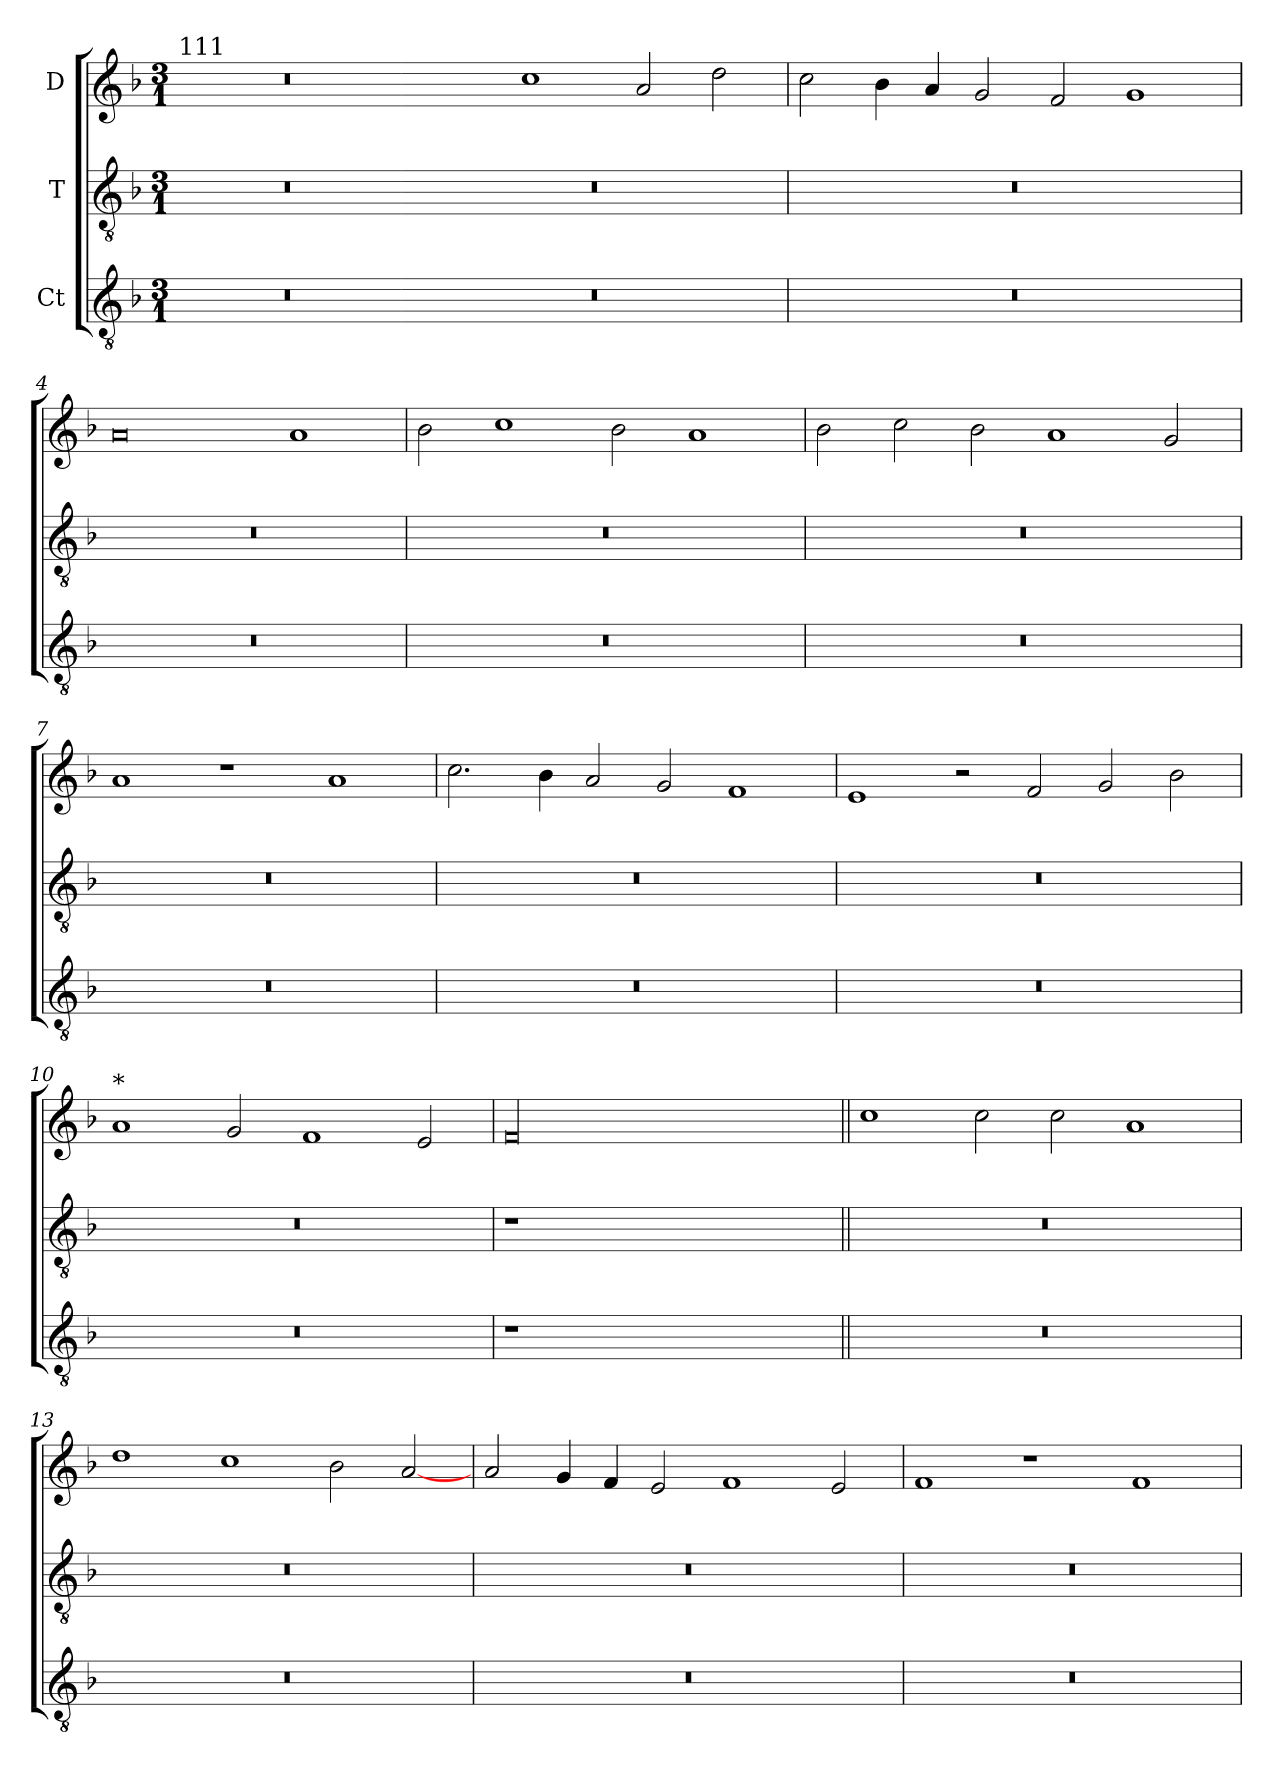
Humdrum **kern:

**kern	**kern	**kern
*part3	*part2	*part1
*staff3	*staff2	*staff1
*I"Ct	*I"T	*I"D
!!LO:PB:g=z
*clefGv2	*clefGv2	*clefG2
*ITrd7c12	*ITrd7c12	*
*k[b-]	*k[b-]	*k[b-]
*F:	*F:	*F:
*M3/1	*M3/1	*M3/1
=1	=1	=1
!	!	!LO:TX:a:t=111
!LO:N:vis=1	!LO:N:vis=1	!LO:N:vis=1
0.r	0.r	0.r
=2-	=2-	=2-
!LO:N:vis=1	!LO:N:vis=1	!
0.r	0.r	1ryy
.	.	1cci\
.	.	2ai/
.	.	2ddi\
=3	=3	=3
!LO:N:vis=1	!LO:N:vis=1	!
0.r	0.r	2cci\
.	.	4b-i\
.	.	4ai/
.	.	2gi/
.	.	2fi/
.	.	1gi/
=4	=4	=4
!LO:N:vis=1	!LO:N:vis=1	!
0.r	0.r	0ai/
.	.	1ai/
=5	=5	=5
!LO:N:vis=1	!LO:N:vis=1	!
0.r	0.r	2b-i\
.	.	1cci\
.	.	2b-i\
.	.	1ai/
!!LO:LB:g=z
=6	=6	=6
!LO:N:vis=1	!LO:N:vis=1	!
0.r	0.r	2b-i\
.	.	2cci\
.	.	2b-i\
.	.	1ai/
.	.	2gi/
=7	=7	=7
!LO:N:vis=1	!LO:N:vis=1	!
0.r	0.r	1ai/
.	.	1r
.	.	1ai/
=8	=8	=8
!LO:N:vis=1	!LO:N:vis=1	!
0.r	0.r	2.cci\
.	.	4b-i\
.	.	2ai/
.	.	2gi/
.	.	1fi/
=9	=9	=9
!LO:N:vis=1	!LO:N:vis=1	!
0.r	0.r	1ei/
.	.	2r
.	.	2fi/
.	.	2gi/
.	.	2b-i\
=10	=10	=10
!	!	!LO:TX:t=*
!LO:N:vis=1	!LO:N:vis=1	!
0.r	0.r	1ai/
.	.	2gi/
.	.	1fi/
.	.	2ei/
=11	=11	=11
!LO:N:vis=1	!LO:N:vis=1	!
0.r	0.r	00fi/
1ryy	1ryy	.
!!LO:LB:g=z
=12||	=12||	=12||
!LO:N:vis=1	!LO:N:vis=1	!
0.r	0.r	1cci\
.	.	2cci\
.	.	2cci\
.	.	1ai/
=13	=13	=13
!LO:N:vis=1	!LO:N:vis=1	!
0.r	0.r	1ddi\
.	.	1cci\
.	.	2b-i\
.	.	[2ai/
=14	=14	=14
!LO:N:vis=1	!LO:N:vis=1	!
0.r	0.r	2ai/
.	.	4gi/
.	.	4fi/
.	.	2ei/
.	.	1fi/
.	.	2ei/
=15	=15	=15
!LO:N:vis=1	!LO:N:vis=1	!
0.r	0.r	1fi/
.	.	1r
.	.	1fi/
=	=	=
*-	*-	*-
